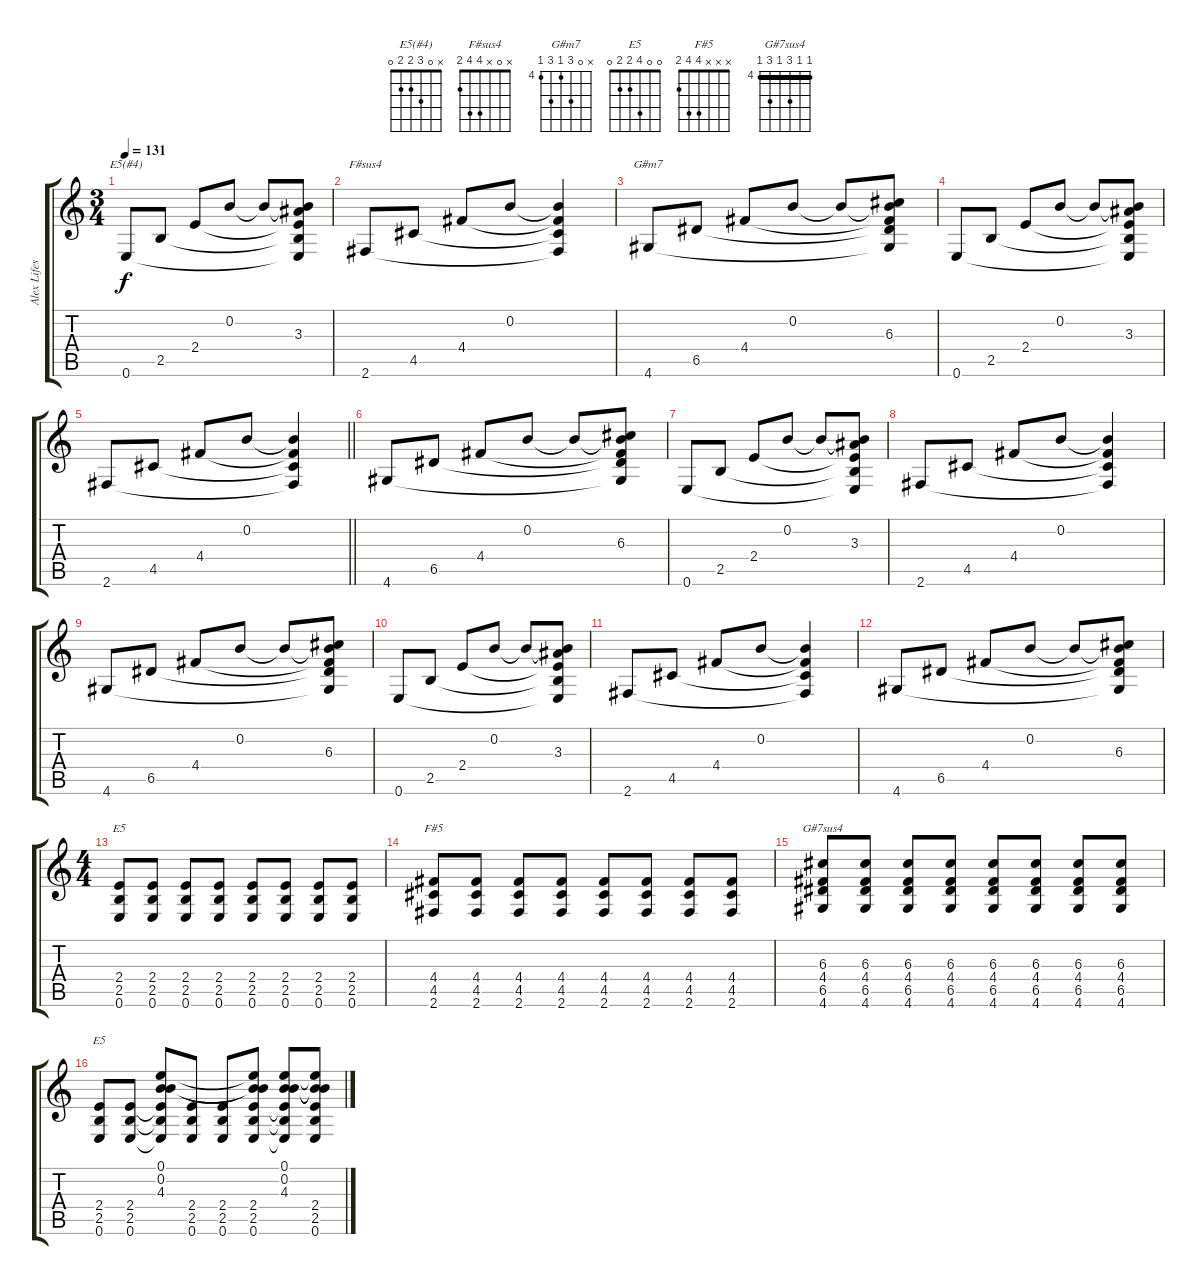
\track ("Alex Lifeson" "Alex Lifes") {instrument distortionguitar}
\staff {score tabs}
\tuning (E4 B3 G3 D3 A2 E2) {hide}
\chord ("E5(#4)" x 0 3 2 2 0)
\chord ("F#sus4" x 0 x 4 4 2)
\chord ("G#m7" x 0 6 4 6 4) {firstfret 4}
\chord ("E5" x x x 2 2 0) {barre 2}
\chord ("F#5" x x x 4 4 2)
\chord ("G#7sus4" 4 4 6 4 6 4) {firstfret 4 barre 4}
\chord ("E5" 0 0 4 2 2 0)
\ts (3 4)
\tempo 131
\clef g2
\ks c
0.6.8{ch "E5(#4)" dy f} 2.5.8 2.4.8 0.2.8 0.2{t}.8 (0.2{t} 3.3 2.4{t} 2.5{t} 0.6{t}).8 |
2.6.8{ch "F#sus4"} 4.5.8 4.4.8 0.2.8 (0.2{t} 4.4{t} 4.5{t} 2.6{t}).4 |
4.6.8{ch "G#m7" instrument acousticguitarnylon} 6.5.8 4.4.8 0.2.8 0.2{t}.8 (0.2{t} 6.3 4.4{t} 6.5{t} 4.6{t}).8 |
0.6.8 2.5.8 2.4.8 0.2.8 0.2{t}.8 (0.2{t} 3.3 2.4{t} 2.5{t} 0.6{t}).8 |
\barLineRight lightlight
2.6.8 4.5.8 4.4.8 0.2.8 (0.2{t} 4.4{t} 4.5{t} 2.6{t}).4 |
4.6.8{instrument acousticguitarnylon} 6.5.8 4.4.8 0.2.8 0.2{t}.8 (0.2{t} 6.3 4.4{t} 6.5{t} 4.6{t}).8 |
0.6.8 2.5.8 2.4.8 0.2.8 0.2{t}.8 (0.2{t} 3.3 2.4{t} 2.5{t} 0.6{t}).8 |
2.6.8 4.5.8 4.4.8 0.2.8 (0.2{t} 4.4{t} 4.5{t} 2.6{t}).4 |
4.6.8 6.5.8 4.4.8 0.2.8 0.2{t}.8 (0.2{t} 6.3 4.4{t} 6.5{t} 4.6{t}).8 |
0.6.8 2.5.8 2.4.8 0.2.8 0.2{t}.8 (0.2{t} 3.3 2.4{t} 2.5{t} 0.6{t}).8 |
2.6.8 4.5.8 4.4.8 0.2.8 (0.2{t} 4.4{t} 4.5{t} 2.6{t}).4 |
4.6.8 6.5.8 4.4.8 0.2.8 0.2{t}.8 (0.2{t} 6.3 4.4{t} 6.5{t} 4.6{t}).8 |
\ts (4 4)
(2.4 2.5 0.6).8{ch "E5" instrument distortionguitar} (2.4 2.5 0.6).8 (2.4 2.5 0.6).8 (2.4 2.5 0.6).8 (2.4 2.5 0.6).8 (2.4 2.5 0.6).8 (2.4 2.5 0.6).8 (2.4 2.5 0.6).8 |
(4.4 4.5 2.6).8{ch "F#5"} (4.4 4.5 2.6).8 (4.4 4.5 2.6).8 (4.4 4.5 2.6).8 (4.4 4.5 2.6).8 (4.4 4.5 2.6).8 (4.4 4.5 2.6).8 (4.4 4.5 2.6).8 |
(6.3 4.4 6.5 4.6).8{ch "G#7sus4"} (6.3 4.4 6.5 4.6).8 (6.3 4.4 6.5 4.6).8 (6.3 4.4 6.5 4.6).8 (6.3 4.4 6.5 4.6).8 (6.3 4.4 6.5 4.6).8 (6.3 4.4 6.5 4.6).8 (6.3 4.4 6.5 4.6).8 |
(2.4 2.5 0.6).8{ch "E5"} (2.4 2.5 0.6).8 (0.1 0.2 4.3 2.4{t} 2.5{t} 0.6{t}).8 (2.4 2.5 0.6).8 (2.4 2.5 0.6).8 (0.1{t} 0.2{t} 4.3{t} 2.4 2.5 0.6).8 (0.1 0.2 4.3 2.4{t} 2.5{t} 0.6{t}).8 (0.1{t} 0.2{t} 4.3{t} 2.4 2.5 0.6).8
